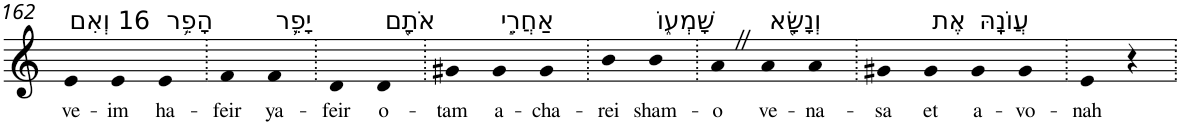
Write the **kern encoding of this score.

**kern	**text
*part1	*part1
*staff1	*staff1
*I"Piano	*
*I'Pno	*
!!LO:PB:g=z
*clefG2	*
*k[]	*
=162	=162
!LO:TX:a:t=16 וְאִם	!
!	!LO:LY:b
4e	ve-
!	!LO:LY:b
4e	-im
!LO:TX:a:t=הָפֵ֥ר	!
!	!LO:LY:b
4e	ha-
=163.	=163.
!	!LO:LY:b
4f	-feir
!LO:TX:a:t=יָפֵ֛ר	!
!	!LO:LY:b
4f	ya-
=164.	=164.
!	!LO:LY:b
4d	-feir
!LO:TX:a:t=אֹתָ֖ם	!
!	!LO:LY:b
4d	o-
=165.	=165.
!	!LO:LY:b
4g#X	-tam
!LO:TX:a:t=אַחֲרֵ֣י	!
!	!LO:LY:b
4g#	a-
!	!LO:LY:b
4g#	-cha-
=166.	=166.
!	!LO:LY:b
4b	-rei
!LO:TX:a:t=שָׁמְע֑וֹ	!
!	!LO:LY:b
4b	sham-
=167.	=167.
!	!LO:LY:b
4aZ	-o
!LO:TX:a:t=וְנָשָׂ֖א	!
!	!LO:LY:b
4a	ve-
!	!LO:LY:b
4a	-na-
=168.	=168.
!	!LO:LY:b
4g#X	-sa
!LO:TX:a:t=אֶת	!
!	!LO:LY:b
4g#	et
!LO:TX:a:t=עֲוֺנָֽהּ	!
!	!LO:LY:b
4g#	a-
!	!LO:LY:b
4g#	-vo-
=169.	=169.
!	!LO:LY:b
4e	-nah
4r	.
=.	=.
*-	*-
